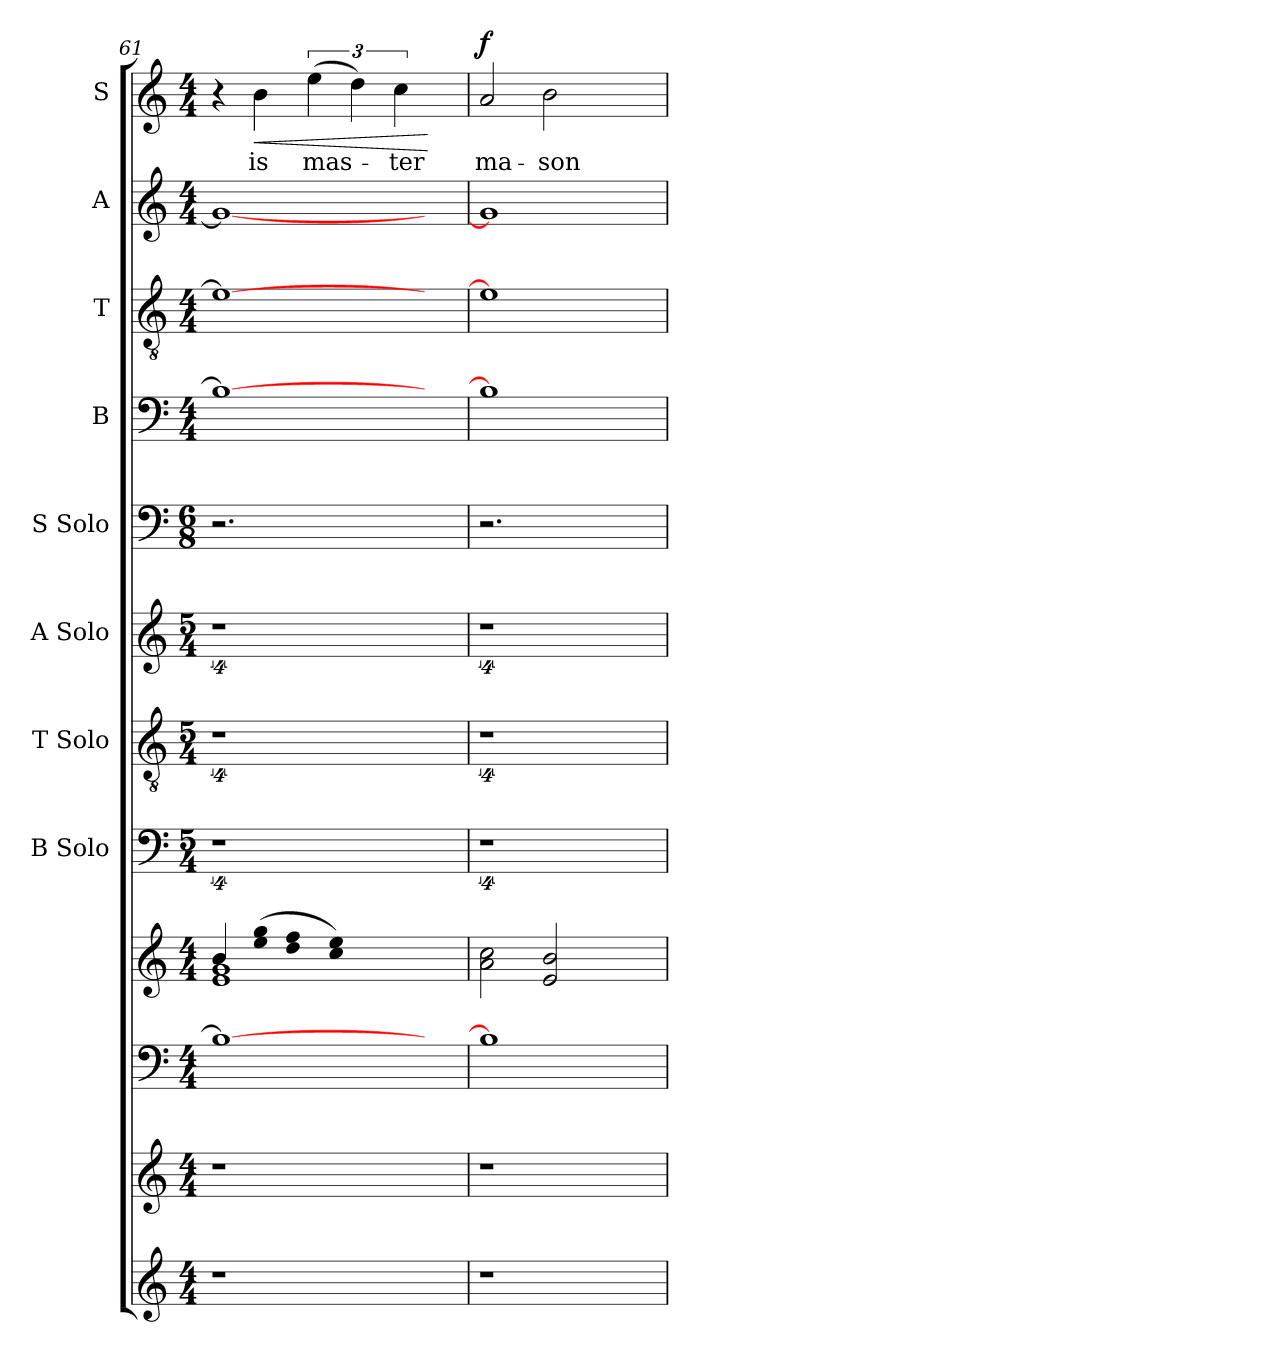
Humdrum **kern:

**kern	**kern	**kern	**kern	**kern	**kern	**kern	**kern	**kern	**text	**kern	**text	**kern	**text	**kern	**text	**dynam
*part12	*part11	*part10	*part9	*part8	*part7	*part6	*part5	*part4	*part4	*part3	*part3	*part2	*part2	*part1	*part1	*part1
*staff12	*staff11	*staff10	*staff9	*staff8	*staff7	*staff6	*staff5	*staff4	*staff4	*staff3	*staff3	*staff2	*staff2	*staff1	*staff1	*staff1
*	*	*	*	*I"B Solo	*I"T Solo	*I"A Solo	*I"S Solo	*I"B	*	*I"T	*	*I"A	*	*I"S	*	*
*clefG2	*clefG2	*clefF4	*clefG2	*clefF4	*clefGv2	*clefG2	*clefF4	*clefF4	*	*clefGv2	*	*clefG2	*	*clefG2	*	*
*k[]	*k[]	*k[]	*k[]	*k[]	*k[]	*k[]	*k[]	*k[]	*	*k[]	*	*k[]	*	*k[]	*	*
*C:	*C:	*C:	*C:	*C:	*C:	*C:	*C:	*C:	*	*C:	*	*C:	*	*C:	*	*
*M4/4	*M4/4	*M4/4	*M4/4	*M5/4	*M5/4	*M5/4	*M6/8	*M4/4	*	*M4/4	*	*M4/4	*	*M4/4	*	*
=61	=61	=61	=61	=61	=61	=61	=61	=61	=61	=61	=61	=61	=61	=61	=61	=61
*	*	*	*^	*	*	*	*	*	*	*	*	*	*	*	*	*
1r	1r	1B_	4b/	1e 1g	4%5r	4%5r	4%5r	2.r	1B_	.	1e_	.	1g_	.	4r	.	.
*	*	*	*Xtuplet	*	*	*	*	*	*	*	*	*	*	*	*	*	*
!	!	!	!LO:N:vis=4	!	!	!	!	!	!	!	!	!	!	!	!	!LO:LY:b	!LO:HP:b
.	.	.	(<4096%683ee/ 4096%683gg/	.	.	.	.	.	.	.	.	.	.	.	4b\	is	<
!	!	!	!LO:N:vis=4	!	!	!	!	!	!	!	!	!	!	!	!	!	!
.	.	.	2048%341dd/ 2048%341ff/	.	.	.	.	.	.	.	.	.	.	.	.	.	.
!	!	!	!	!	!	!	!	!	!	!	!	!	!	!	!	!LO:LY:b	!
.	.	.	.	.	.	.	.	.	.	.	.	.	.	.	(>6ee\	mas-	.
!	!	!	!LO:N:vis=4	!	!	!	!	!	!	!	!	!	!	!	!	!	!
.	.	.	4096%683cc/ 4096%683ee/)	.	.	.	.	.	.	.	.	.	.	.	.	.	.
.	.	.	.	.	.	.	.	.	.	.	.	.	.	.	6dd\)	.	.
.	.	.	4ryy	.	.	.	.	2ryy	.	.	.	.	.	.	.	.	.
!	!	!	!	!	!	!	!	!	!	!	!	!	!	!	!	!LO:LY:b	!
.	.	.	.	.	.	.	.	.	.	.	.	.	.	.	6cc\	-ter	.
4ryy	4ryy	4ryy	4ryy	4ryy	.	.	.	.	4ryy	.	4ryy	.	4ryy	.	4ryy	.	[
=62	=62	=62	=62	=62	=62	=62	=62	=62	=62	=62	=62	=62	=62	=62	=62	=62	=62
!	!	!	!	!	!	!	!	!	!	!	!	!	!	!	!	!LO:LY:b	!LO:DY:a
*	*	*	*v	*v	*	*	*	*	*	*	*	*	*	*	*	*	*
1r	1r	1B]	2a\ 2cc\	4%5r	4%5r	4%5r	2.r	1B]	.	1e]	.	1g]	.	2a/	ma-	f
!	!	!	!	!	!	!	!	!	!	!	!	!	!	!	!LO:LY:b	!
.	.	.	2e/ 2b/	.	.	.	.	.	.	.	.	.	.	2b\	-son	.
.	.	.	.	.	.	.	2ryy	.	.	.	.	.	.	.	.	.
4ryy	4ryy	4ryy	4ryy	.	.	.	.	4ryy	.	4ryy	.	4ryy	.	4ryy	.	.
=	=	=	=	=	=	=	=	=	=	=	=	=	=	=	=	=
*-	*-	*-	*-	*-	*-	*-	*-	*-	*-	*-	*-	*-	*-	*-	*-	*-
